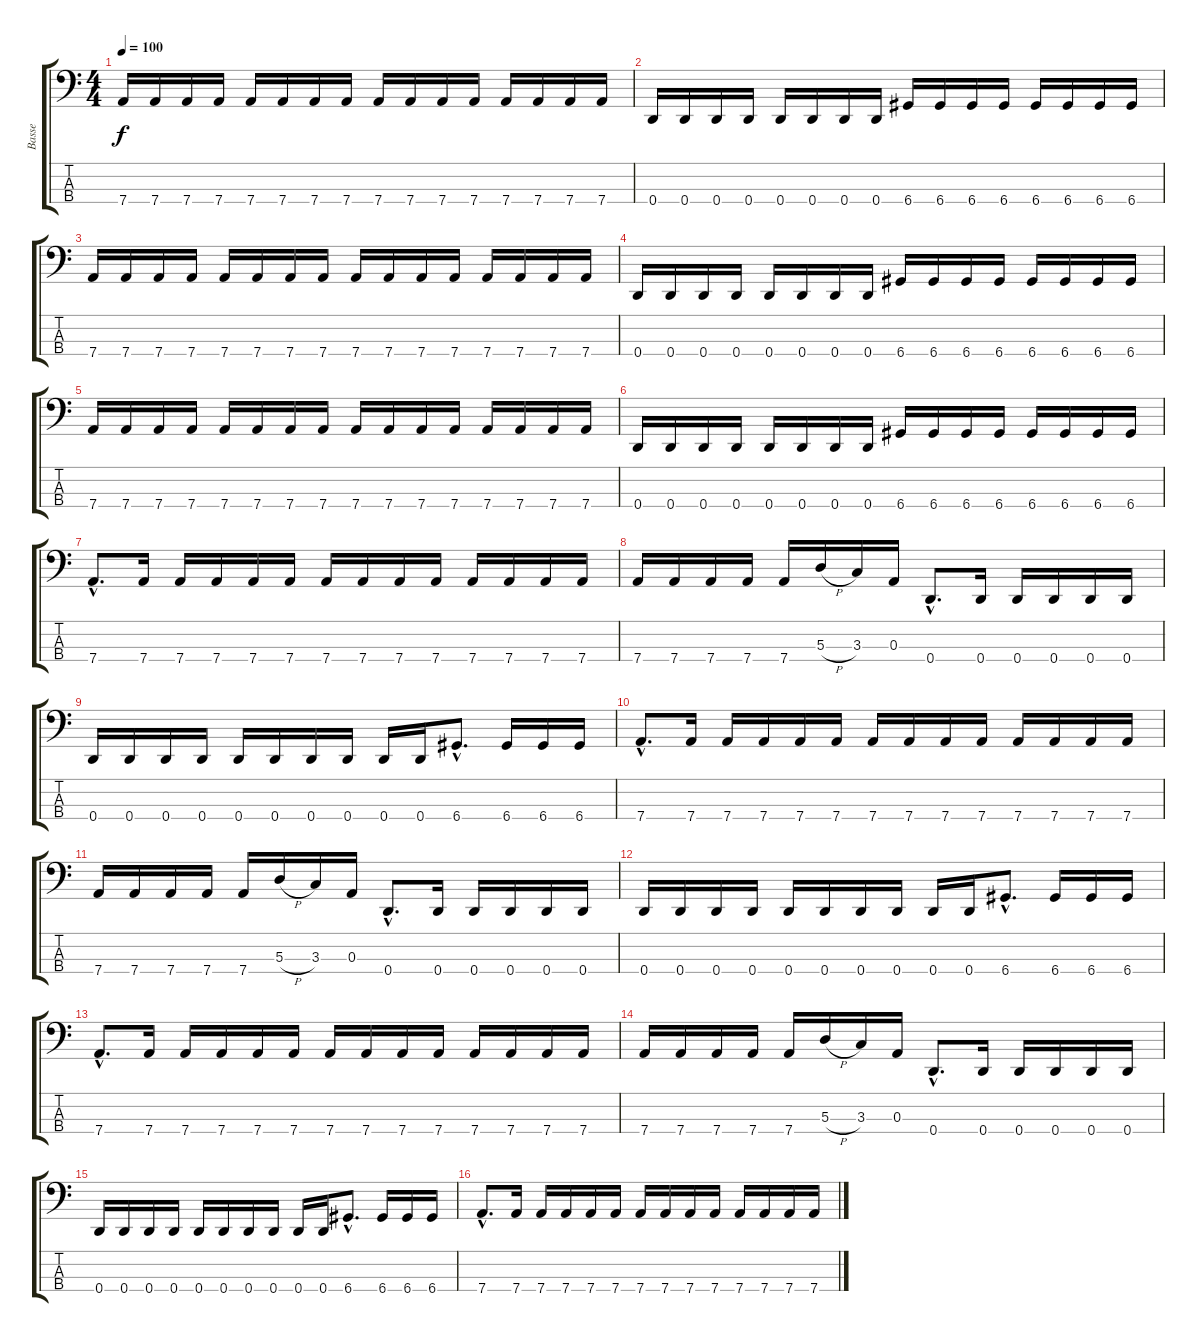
\track ("Basse" "Basse") {instrument electricbassfinger}
\staff {score tabs}
\tuning (G2 D2 A1 D1) {hide}
\ts (4 4)
\tempo 100
\clef f4
\ks c
7.4.16{dy f} 7.4.16 7.4.16 7.4.16 7.4.16 7.4.16 7.4.16 7.4.16 7.4.16 7.4.16 7.4.16 7.4.16 7.4.16 7.4.16 7.4.16 7.4.16 |
0.4.16 0.4.16 0.4.16 0.4.16 0.4.16 0.4.16 0.4.16 0.4.16 6.4.16 6.4.16 6.4.16 6.4.16 6.4.16 6.4.16 6.4.16 6.4.16 |
7.4.16 7.4.16 7.4.16 7.4.16 7.4.16 7.4.16 7.4.16 7.4.16 7.4.16 7.4.16 7.4.16 7.4.16 7.4.16 7.4.16 7.4.16 7.4.16 |
0.4.16 0.4.16 0.4.16 0.4.16 0.4.16 0.4.16 0.4.16 0.4.16 6.4.16 6.4.16 6.4.16 6.4.16 6.4.16 6.4.16 6.4.16 6.4.16 |
7.4.16 7.4.16 7.4.16 7.4.16 7.4.16 7.4.16 7.4.16 7.4.16 7.4.16 7.4.16 7.4.16 7.4.16 7.4.16 7.4.16 7.4.16 7.4.16 |
0.4.16 0.4.16 0.4.16 0.4.16 0.4.16 0.4.16 0.4.16 0.4.16 6.4.16 6.4.16 6.4.16 6.4.16 6.4.16 6.4.16 6.4.16 6.4.16 |
7.4{hac}.8{d} 7.4.16 7.4.16 7.4.16 7.4.16 7.4.16 7.4.16 7.4.16 7.4.16 7.4.16 7.4.16 7.4.16 7.4.16 7.4.16 |
7.4.16 7.4.16 7.4.16 7.4.16 7.4.16 5.3{h}.16 3.3.16 0.3.16 0.4{hac}.8{d} 0.4.16 0.4.16 0.4.16 0.4.16 0.4.16 |
0.4.16 0.4.16 0.4.16 0.4.16 0.4.16 0.4.16 0.4.16 0.4.16 0.4.16 0.4.16 6.4{hac}.8{d} 6.4.16 6.4.16 6.4.16 |
7.4{hac}.8{d} 7.4.16 7.4.16 7.4.16 7.4.16 7.4.16 7.4.16 7.4.16 7.4.16 7.4.16 7.4.16 7.4.16 7.4.16 7.4.16 |
7.4.16 7.4.16 7.4.16 7.4.16 7.4.16 5.3{h}.16 3.3.16 0.3.16 0.4{hac}.8{d} 0.4.16 0.4.16 0.4.16 0.4.16 0.4.16 |
0.4.16 0.4.16 0.4.16 0.4.16 0.4.16 0.4.16 0.4.16 0.4.16 0.4.16 0.4.16 6.4{hac}.8{d} 6.4.16 6.4.16 6.4.16 |
7.4{hac}.8{d} 7.4.16 7.4.16 7.4.16 7.4.16 7.4.16 7.4.16 7.4.16 7.4.16 7.4.16 7.4.16 7.4.16 7.4.16 7.4.16 |
7.4.16 7.4.16 7.4.16 7.4.16 7.4.16 5.3{h}.16 3.3.16 0.3.16 0.4{hac}.8{d} 0.4.16 0.4.16 0.4.16 0.4.16 0.4.16 |
0.4.16 0.4.16 0.4.16 0.4.16 0.4.16 0.4.16 0.4.16 0.4.16 0.4.16 0.4.16 6.4{hac}.8{d} 6.4.16 6.4.16 6.4.16 |
7.4{hac}.8{d} 7.4.16 7.4.16 7.4.16 7.4.16 7.4.16 7.4.16 7.4.16 7.4.16 7.4.16 7.4.16 7.4.16 7.4.16 7.4.16
